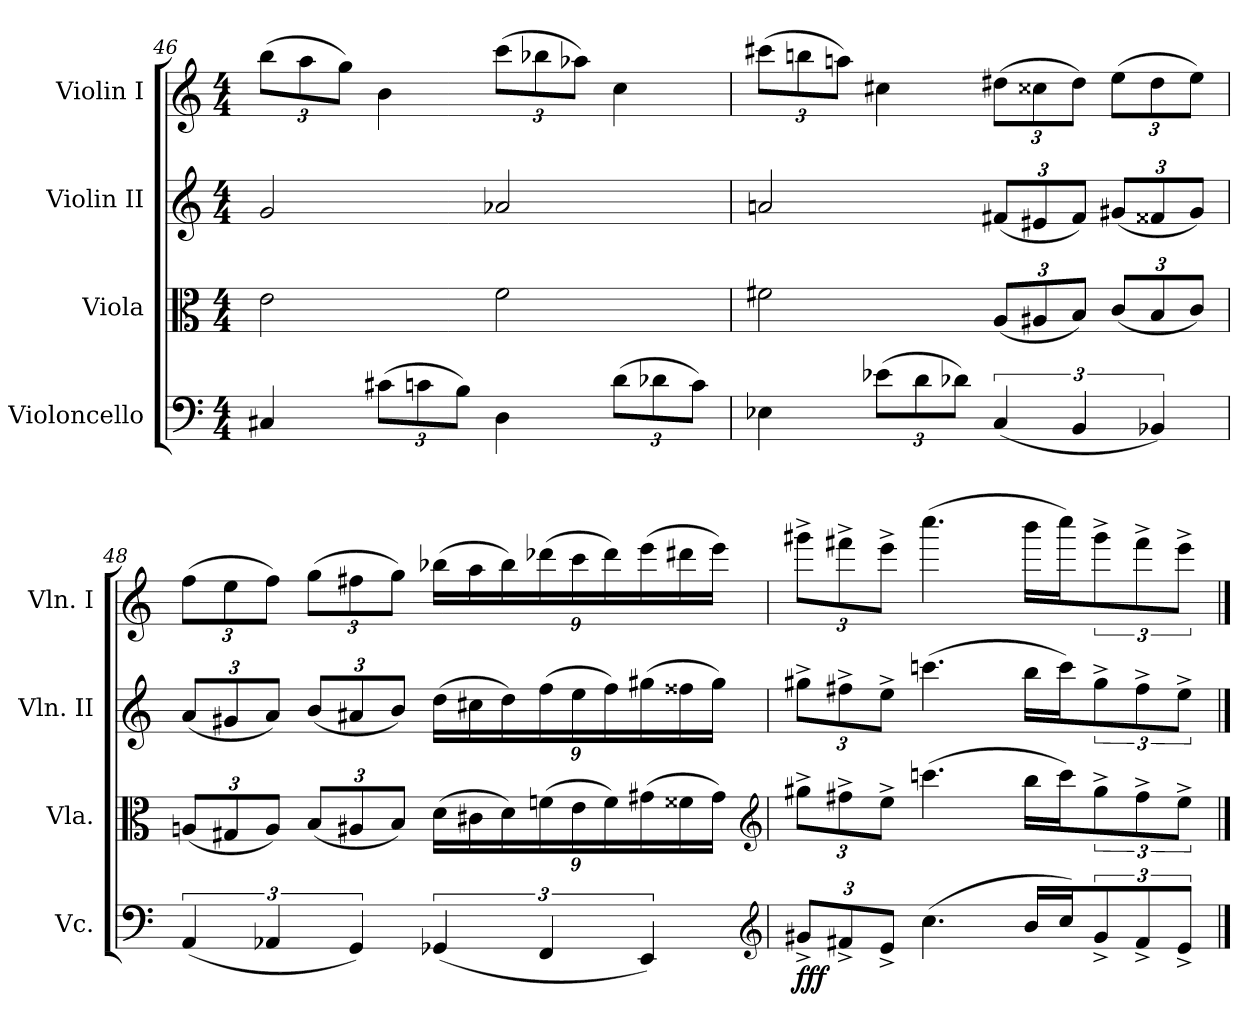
**kern	**dynam	**kern	**kern	**kern
*part4	*part4	*part3	*part2	*part1
*staff4	*staff4	*staff3	*staff2	*staff1
*I"Violoncello	*	*I"Viola	*I"Violin II	*I"Violin I
*I'Vc.	*	*I'Vla.	*I'Vln. II	*I'Vln. I
*clefF4	*	*clefC3	*clefG2	*clefG2
*k[]	*	*k[]	*k[]	*k[]
*C:	*	*C:	*C:	*C:
*M4/4	*	*M4/4	*M4/4	*M4/4
*MM64	*	*MM64	*MM64	*MM64
=46	=46	=46	=46	=46
4C#X	.	2e	2g	(12bbL
.	.	.	.	12aa
.	.	.	.	12ggJ)
(12c#XL	.	.	.	4b
12cn	.	.	.	.
12BJ)	.	.	.	.
4D	.	2f	2a-X	(12cccL
.	.	.	.	12bb-X
.	.	.	.	12aa-XJ)
(12dL	.	.	.	4cc
12d-X	.	.	.	.
12cJ)	.	.	.	.
=47	=47	=47	=47	=47
4E-X	.	2f#X	2an	(12ccc#XL
.	.	.	.	12bbn
.	.	.	.	12aanJ)
(12e-XL	.	.	.	4cc#X
12d	.	.	.	.
12d-XJ)	.	.	.	.
(6C	.	(12AL	(12f#XL	(12dd#XL
.	.	12A#X	12e#X	12cc##X
6BB	.	12BJ)	12f#J)	12dd#J)
.	.	(12cL	(12g#XL	(12eeL
6BB-X)	.	12B	12f##X	12dd#
.	.	12cJ)	12g#J)	12eeJ)
=48	=48	=48	=48	=48
(6AA	.	(12AnL	(12aL	(12ffL
.	.	12G#X	12g#X	12ee
6AA-X	.	12AJ)	12aJ)	12ffJ)
.	.	(12BL	(12bL	(12ggL
6GG)	.	12A#X	12a#X	12ff#X
.	.	12BJ)	12bJ)	12ggJ)
(6GG-X	.	(18dLL	(18ddLL	(18bb-XLL
.	.	18c#X	18cc#X	18aa
.	.	18d)	18dd)	18bb-)
6FF	.	(18fn	(18ff	(18ddd-X
.	.	18e	18ee	18ccc
.	.	18f)	18ff)	18ddd-)
6EE)	.	(18g#X	(18gg#X	(18eee
.	.	18f##X	18ff##X	18ddd#X
.	.	18g#JJ)	18gg#JJ)	18eeeJJ)
*clefG2	*	*clefG2	*	*
=49	=49	=49	=49	=49
12g#X^L	fff	12gg#X^L	12gg#X^L	12ggg#X^L
12f#X^	.	12ff#X^	12ff#X^	12fff#X^
12e^J	.	12ee^J	12ee^J	12eee^J
(4.cc	.	(4.cccn	(4.cccn	(4.cccc
16bLL	.	16bbLL	16bbLL	16bbbLL
16ccJ)	.	16cccJ)	16cccJ)	16ccccJ)
12g#^	.	12gg#^	12gg#^	12ggg#^
12f#^	.	12ff#^	12ff#^	12fff#^
12e^J	.	12ee^J	12ee^J	12eee^J
==	==	==	==	==
*-	*-	*-	*-	*-
